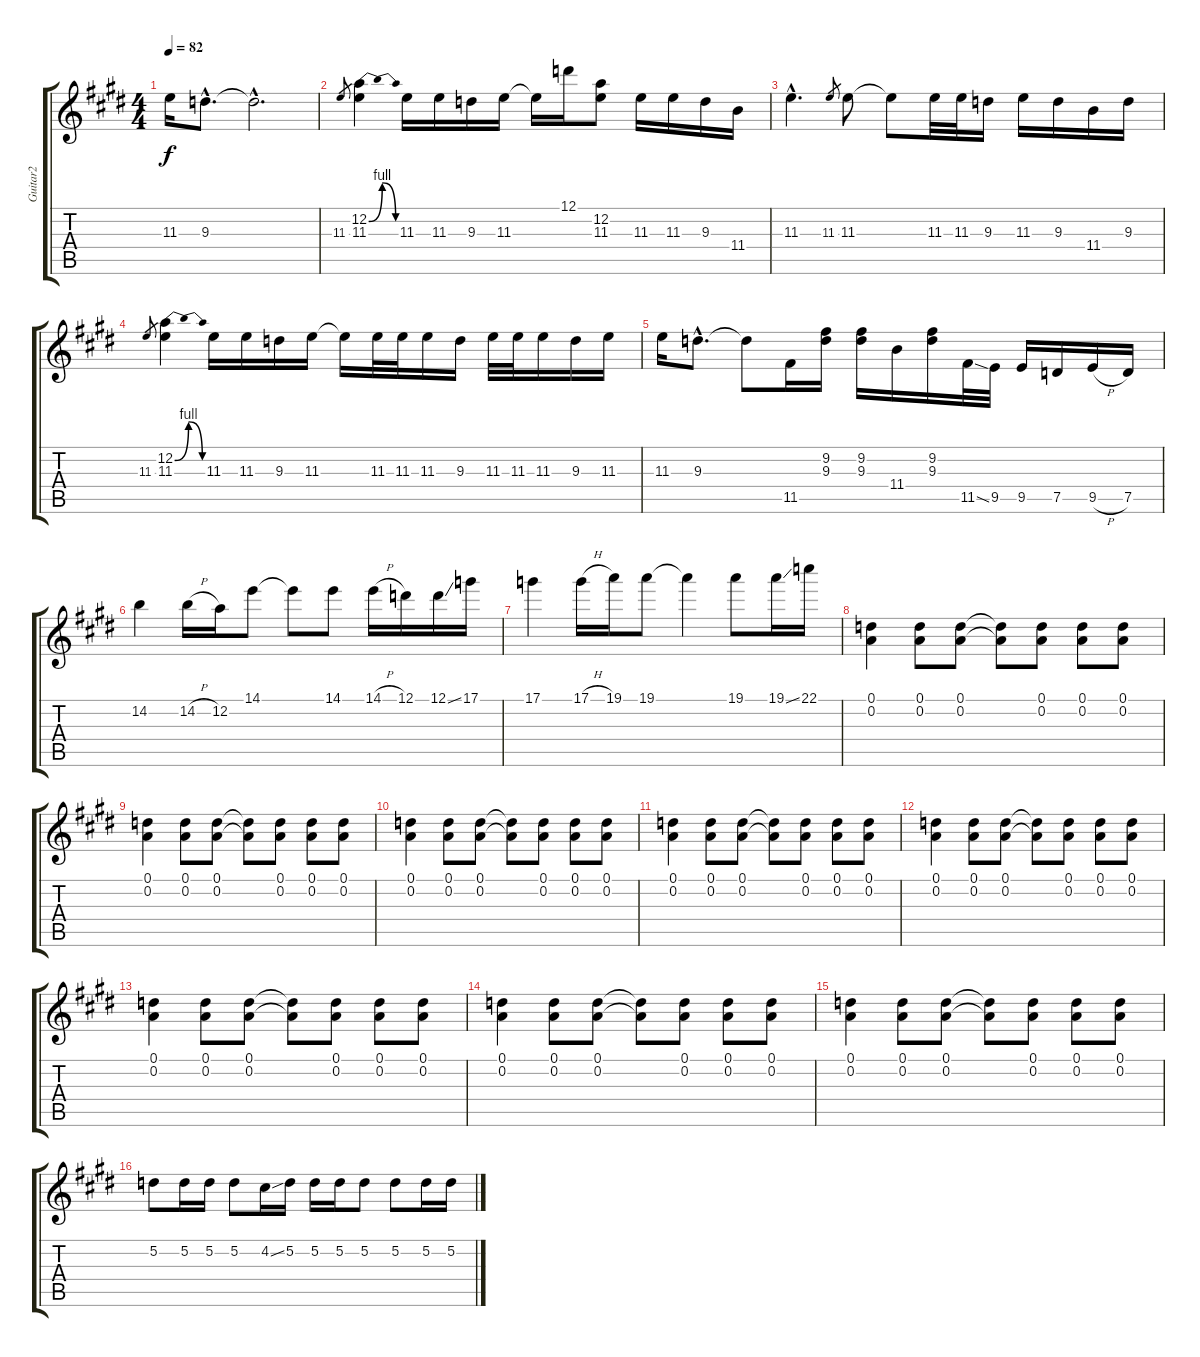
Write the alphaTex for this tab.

\track ("Guitar2" "Guitar2") {instrument electricguitarjazz}
\staff {score tabs}
\tuning (D4 A3 F3 C3 G2 D2) {hide}
\ts (4 4)
\tempo 82
\clef g2
\ks e
11.3.16{dy f} 9.3{hac}.8{d} 9.3{hac t}.2{d} |
11.3.8{gr} (12.2{be (bendrelease 0 0 30 4 30 4 60 0)} 11.3).4 11.3.16 11.3.16 9.3.16 11.3.16 11.3{t}.16 12.1.16 (12.2 11.3).8 11.3.16 11.3.16 9.3.16 11.4.16 |
11.3{hac}.4{d} 11.3.8{gr} 11.3.8 11.3{t}.8 11.3.32 11.3.32 9.3.16 11.3.16 9.3.16 11.4.16 9.3.16 |
11.3.8{gr} (12.2{be (bendrelease 0 0 30 4 30 4 60 0)} 11.3).4 11.3.16 11.3.16 9.3.16 11.3.16 11.3{t}.16 11.3.32 11.3.32 11.3.16 9.3.16 11.3.32 11.3.32 11.3.16 9.3.16 11.3.16 |
11.3.16 9.3{hac}.8{d} 9.3{t}.8 11.5.16 (9.2 9.3).16 (9.2 9.3).16 11.4.16 (9.2 9.3).16 11.5{ss}.32 9.5.32 9.5.16 7.5.16 9.5{h}.16 7.5.16 |
14.2.4 14.2{h}.16 12.2.16 14.1.8 14.1{t}.8 14.1.8 14.1{h}.16 12.1.16 12.1{ss}.16 17.1.16 |
17.1.4 17.1{h}.16 19.1.16 19.1.8 19.1{t}.4 19.1.8 19.1{ss}.16 22.1.16 |
(0.1 0.2).4{instrument electricguitarjazz} (0.1 0.2).8 (0.1 0.2).8 (0.1{t} 0.2{t}).8 (0.1 0.2).8 (0.1 0.2).8 (0.1 0.2).8 |
(0.1 0.2).4 (0.1 0.2).8 (0.1 0.2).8 (0.1{t} 0.2{t}).8 (0.1 0.2).8 (0.1 0.2).8 (0.1 0.2).8 |
(0.1 0.2).4 (0.1 0.2).8 (0.1 0.2).8 (0.1{t} 0.2{t}).8 (0.1 0.2).8 (0.1 0.2).8 (0.1 0.2).8 |
(0.1 0.2).4 (0.1 0.2).8 (0.1 0.2).8 (0.1{t} 0.2{t}).8 (0.1 0.2).8 (0.1 0.2).8 (0.1 0.2).8 |
(0.1 0.2).4 (0.1 0.2).8 (0.1 0.2).8 (0.1{t} 0.2{t}).8 (0.1 0.2).8 (0.1 0.2).8 (0.1 0.2).8 |
(0.1 0.2).4 (0.1 0.2).8 (0.1 0.2).8 (0.1{t} 0.2{t}).8 (0.1 0.2).8 (0.1 0.2).8 (0.1 0.2).8 |
(0.1 0.2).4 (0.1 0.2).8 (0.1 0.2).8 (0.1{t} 0.2{t}).8 (0.1 0.2).8 (0.1 0.2).8 (0.1 0.2).8 |
(0.1 0.2).4 (0.1 0.2).8 (0.1 0.2).8 (0.1{t} 0.2{t}).8 (0.1 0.2).8 (0.1 0.2).8 (0.1 0.2).8 |
5.2.8 5.2.16 5.2.16 5.2.8 4.2{ss}.16 5.2.16 5.2.16 5.2.16 5.2.8 5.2.8 5.2.16 5.2.16
